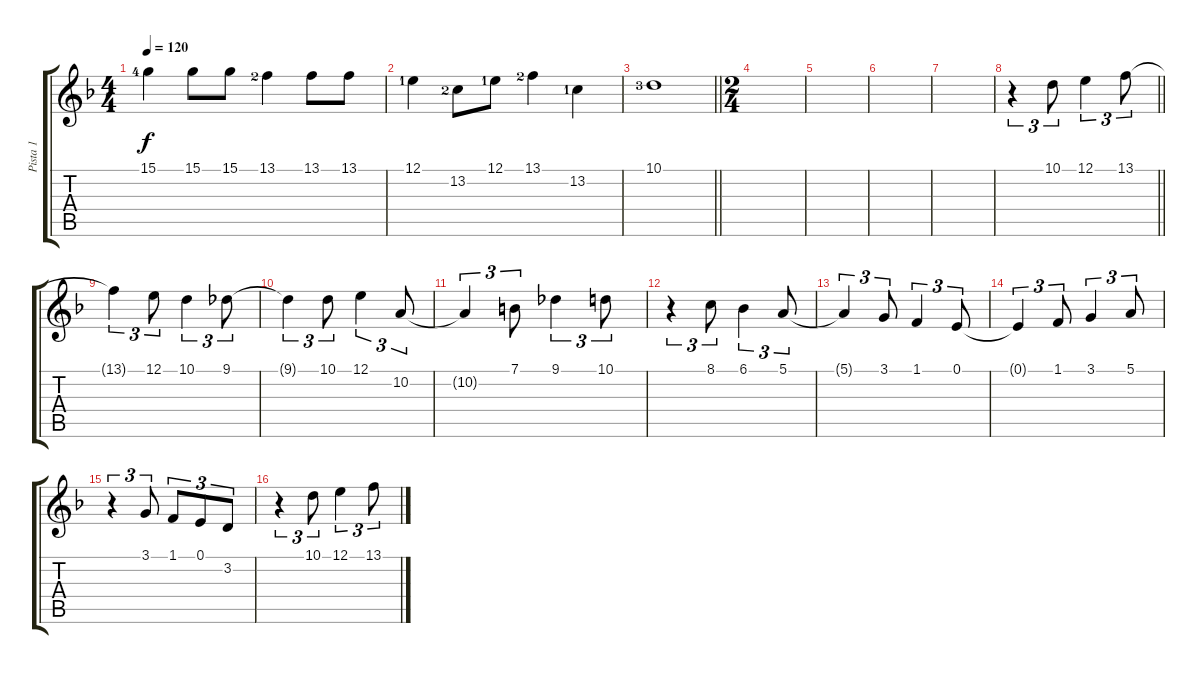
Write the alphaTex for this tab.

\track ("Pista 1" "Pista 1") {instrument flute}
\staff {score tabs}
\tuning (E4 B3 G3 D3 A2 E2) {hide}
\ts (4 4)
\tempo 120
\clef g2
\ks dminor
15.1{lf 5}.4{dy f volume 9 instrument flute} 15.1.8 15.1.8 13.1{lf 3}.4 13.1.8 13.1.8 |
12.1{lf 2}.4 13.2{lf 3}.8 12.1{lf 2}.8 13.1{lf 3}.4 13.2{lf 2}.4 |
\barLineRight lightlight
10.1{lf 4}.1 |
\ts (2 4)
|
|
|
|
\barLineRight lightlight
r.4{tu (3 2) volume 13 balance 12 instrument flute} 10.1.8{tu (3 2)} 12.1.4{tu (3 2)} 13.1.8{tu (3 2)} |
13.1{t}.4{tu (3 2)} 12.1.8{tu (3 2)} 10.1.4{tu (3 2)} 9.1.8{tu (3 2)} |
9.1{t}.4{tu (3 2)} 10.1.8{tu (3 2)} 12.1.4{tu (3 2)} 10.2.8{tu (3 2)} |
10.2{t}.4{tu (3 2)} 7.1.8{tu (3 2)} 9.1.4{tu (3 2)} 10.1.8{tu (3 2)} |
r.4{tu (3 2)} 8.1.8{tu (3 2)} 6.1.4{tu (3 2)} 5.1.8{tu (3 2)} |
5.1{t}.4{tu (3 2)} 3.1.8{tu (3 2)} 1.1.4{tu (3 2)} 0.1.8{tu (3 2)} |
0.1{t}.4{tu (3 2)} 1.1.8{tu (3 2)} 3.1.4{tu (3 2)} 5.1.8{tu (3 2)} |
r.4{tu (3 2)} 3.1.8{tu (3 2)} 1.1.8{tu (3 2)} 0.1.8{tu (3 2)} 3.2.8{tu (3 2)} |
r.4{tu (3 2)} 10.1.8{tu (3 2)} 12.1.4{tu (3 2)} 13.1.8{tu (3 2)}
